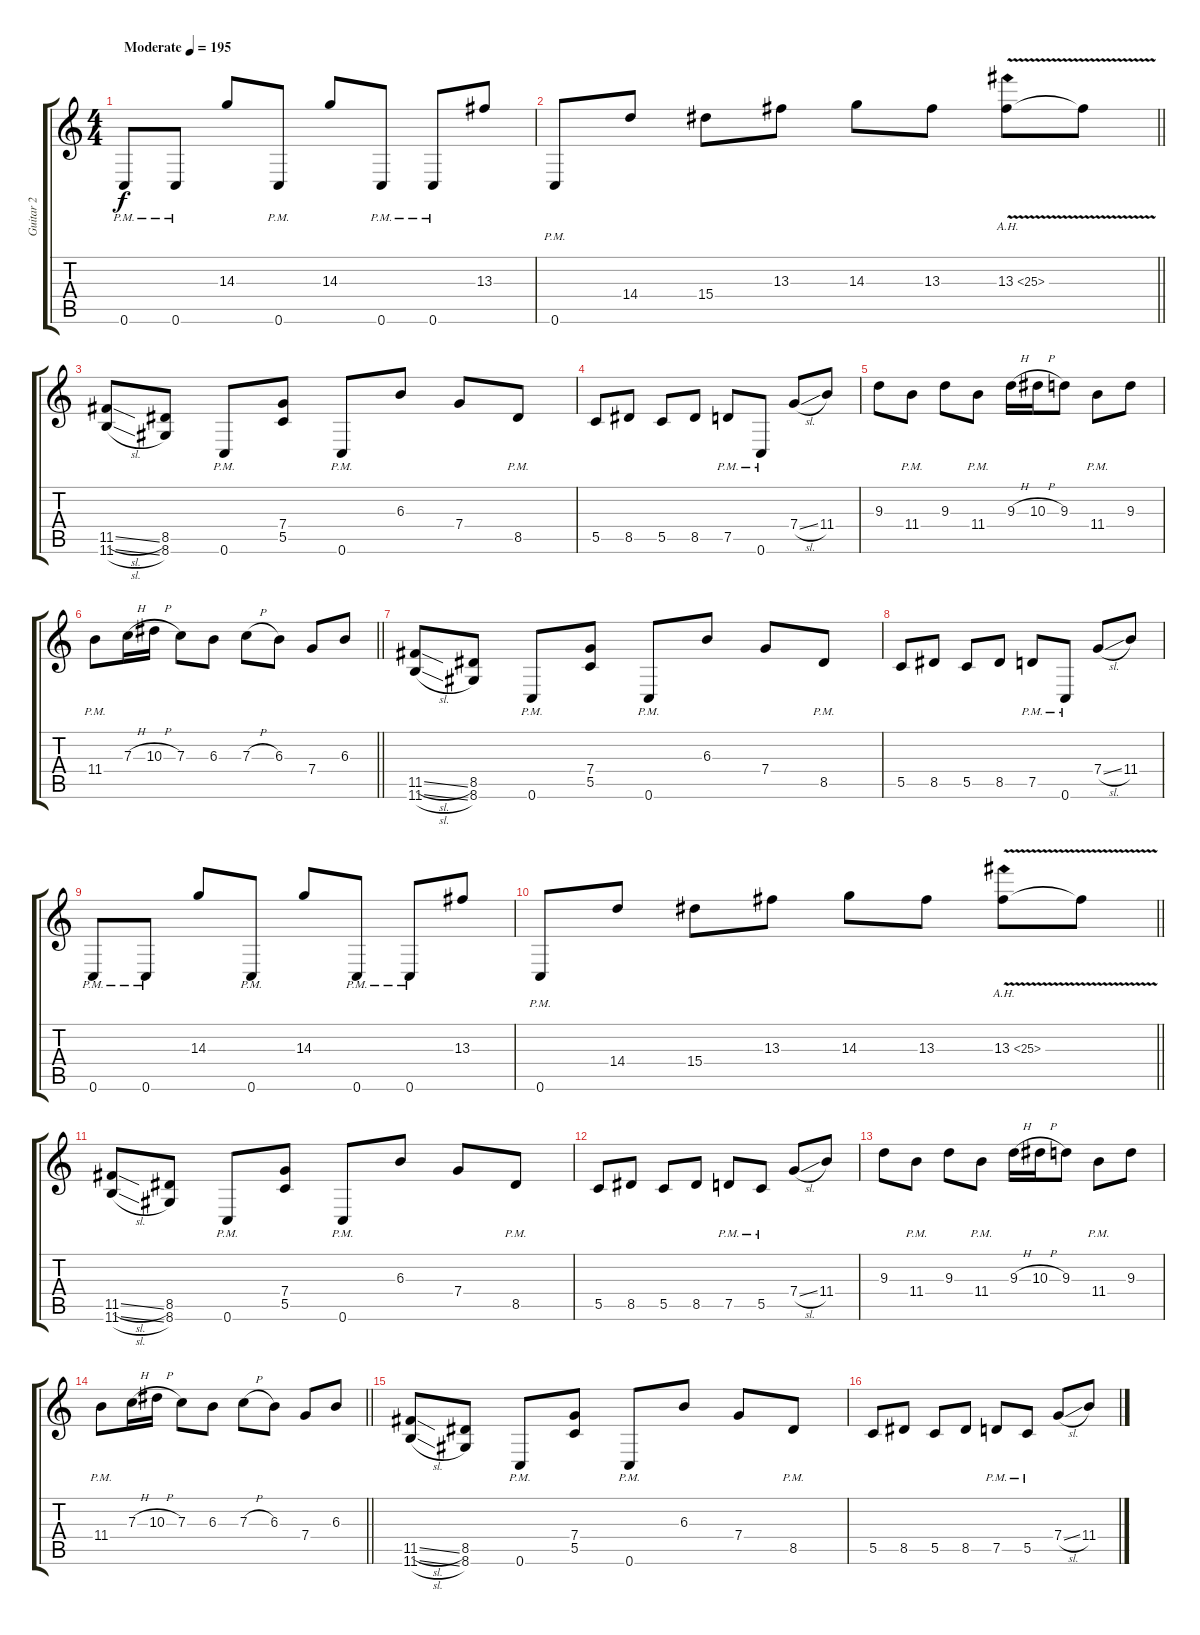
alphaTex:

\track ("Guitar 2" "Guitar 2") {instrument distortionguitar}
\staff {score tabs}
\tuning (D4 A3 F3 C3 G2 C2) {hide}
\ts (4 4)
\tempo (195 "Moderate")
\clef g2
\ks c
0.6{pm}.8{dy f instrument distortionguitar} 0.6{pm}.8 14.3.8 0.6{pm}.8 14.3.8 0.6{pm}.8 0.6{pm}.8 13.3.8 |
\barLineRight lightlight
0.6{pm}.8 14.4.8 15.4.8 13.3.8 14.3.8 13.3.8 13.3{ah 12 v}.8 13.3{t}.8 |
(11.5{sl} 11.6{sl}).8 (8.5 8.6).8 0.6{pm}.8 (7.4 5.5).8 0.6{pm}.8 6.3.8 7.4.8 8.5{pm}.8 |
5.5.8 8.5.8 5.5.8 8.5.8 7.5{pm}.8 0.6{pm}.8 7.4{sl}.8 11.4.8 |
9.3.8 11.4{pm}.8 9.3.8 11.4{pm}.8 9.3{h}.16 10.3{h}.16 9.3.8 11.4{pm}.8 9.3.8 |
\barLineRight lightlight
11.4{pm}.8 7.3{h}.16 10.3{h}.16 7.3.8 6.3.8 7.3{h}.8 6.3.8 7.4.8 6.3.8 |
(11.5{sl} 11.6{sl}).8 (8.5 8.6).8 0.6{pm}.8 (7.4 5.5).8 0.6{pm}.8 6.3.8 7.4.8 8.5{pm}.8 |
5.5.8 8.5.8 5.5.8 8.5.8 7.5{pm}.8 0.6{pm}.8 7.4{sl}.8 11.4.8 |
0.6{pm}.8 0.6{pm}.8 14.3.8 0.6{pm}.8 14.3.8 0.6{pm}.8 0.6{pm}.8 13.3.8 |
\barLineRight lightlight
0.6{pm}.8 14.4.8 15.4.8 13.3.8 14.3.8 13.3.8 13.3{ah 12 v}.8 13.3{t}.8 |
(11.5{sl} 11.6{sl}).8 (8.5 8.6).8 0.6{pm}.8 (7.4 5.5).8 0.6{pm}.8 6.3.8 7.4.8 8.5{pm}.8 |
5.5.8 8.5.8 5.5.8 8.5.8 7.5{pm}.8 5.5{pm}.8 7.4{sl}.8 11.4.8 |
9.3.8 11.4{pm}.8 9.3.8 11.4{pm}.8 9.3{h}.16 10.3{h}.16 9.3.8 11.4{pm}.8 9.3.8 |
\barLineRight lightlight
11.4{pm}.8 7.3{h}.16 10.3{h}.16 7.3.8 6.3.8 7.3{h}.8 6.3.8 7.4.8 6.3.8 |
(11.5{sl} 11.6{sl}).8 (8.5 8.6).8 0.6{pm}.8 (7.4 5.5).8 0.6{pm}.8 6.3.8 7.4.8 8.5{pm}.8 |
5.5.8 8.5.8 5.5.8 8.5.8 7.5{pm}.8 5.5{pm}.8 7.4{sl}.8 11.4.8
